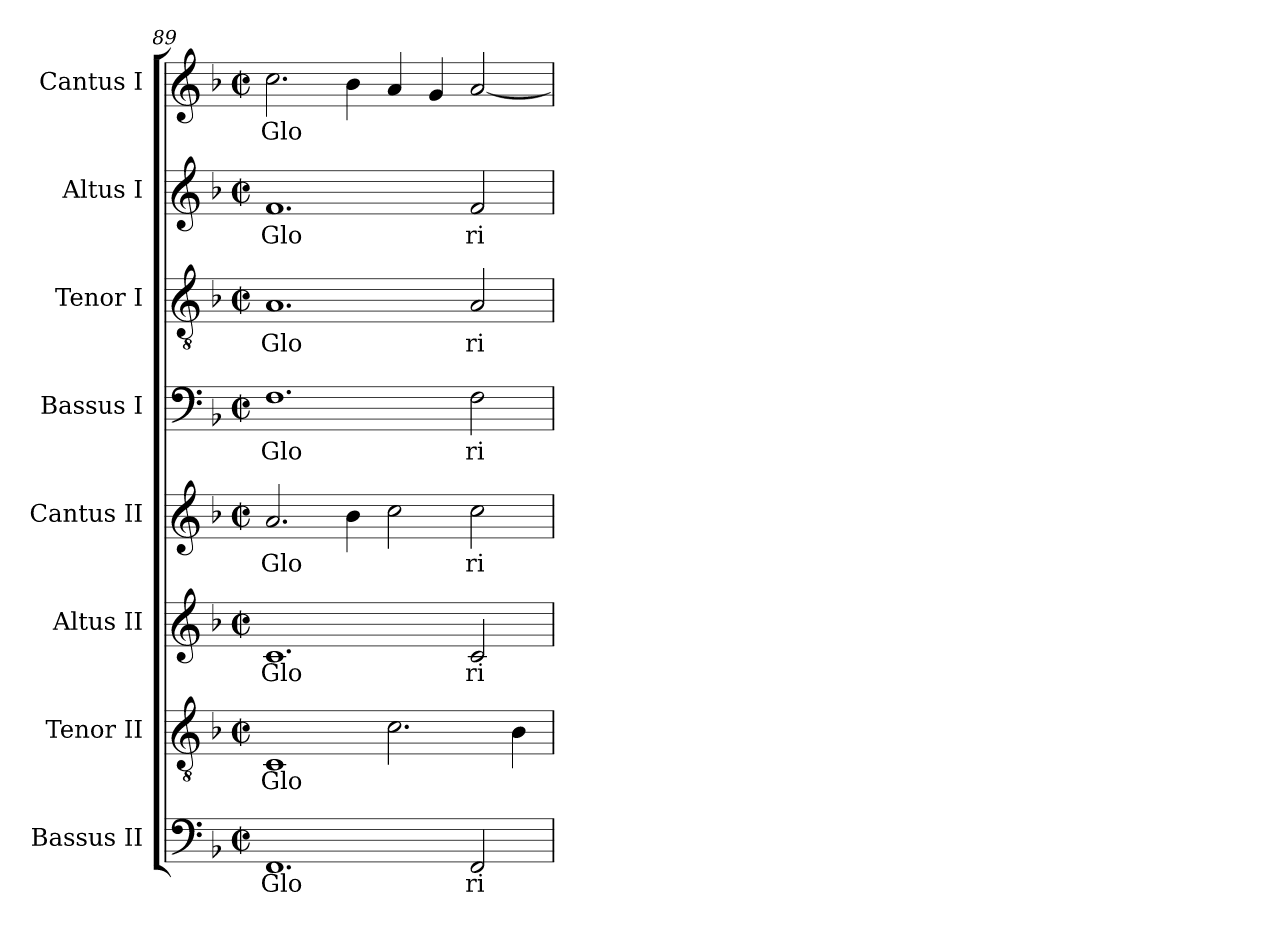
**kern	**text	**kern	**text	**kern	**text	**kern	**text	**kern	**text	**kern	**text	**kern	**text	**kern	**text
*part8	*part8	*part7	*part7	*part6	*part6	*part5	*part5	*part4	*part4	*part3	*part3	*part2	*part2	*part1	*part1
*staff8	*staff8	*staff7	*staff7	*staff6	*staff6	*staff5	*staff5	*staff4	*staff4	*staff3	*staff3	*staff2	*staff2	*staff1	*staff1
*I"Bassus II	*	*I"Tenor II	*	*I"Altus II	*	*I"Cantus II	*	*I"Bassus I	*	*I"Tenor I	*	*I"Altus I	*	*I"Cantus I	*
!!LO:LB:g=z
*clefF4	*	*clefGv2	*	*clefG2	*	*clefG2	*	*clefF4	*	*clefGv2	*	*clefG2	*	*clefG2	*
*k[b-]	*	*k[b-]	*	*k[b-]	*	*k[b-]	*	*k[b-]	*	*k[b-]	*	*k[b-]	*	*k[b-]	*
*F:	*	*F:	*	*F:	*	*F:	*	*F:	*	*F:	*	*F:	*	*F:	*
*M2/2	*	*M2/2	*	*M2/2	*	*M2/2	*	*M2/2	*	*M2/2	*	*M2/2	*	*M2/2	*
*met(c|)	*	*met(c|)	*	*met(c|)	*	*met(c|)	*	*met(c|)	*	*met(c|)	*	*met(c|)	*	*met(c|)	*
=89	=89	=89	=89	=89	=89	=89	=89	=89	=89	=89	=89	=89	=89	=89	=89
!	!LO:LY:b:cj	!	!LO:LY:b:cj	!	!LO:LY:b:cj	!	!LO:LY:b	!	!LO:LY:b:cj	!	!LO:LY:b:cj	!	!LO:LY:b:cj	!	!LO:LY:b
1.FF	Glo	1C	Glo	1.c	Glo	2.a/	Glo	1.F	Glo	1.A	Glo	1.f	Glo	2.cc\	Glo
.	.	.	.	.	.	4b-\	.	.	.	.	.	.	.	4b-\	.
.	.	2.c\	.	.	.	2cc\	.	.	.	.	.	.	.	4a/	.
.	.	.	.	.	.	.	.	.	.	.	.	.	.	4g/	.
!	!LO:LY:b:cj	!	!	!	!LO:LY:b:cj	!	!LO:LY:b:cj	!	!LO:LY:b:cj	!	!LO:LY:b:cj	!	!LO:LY:b:cj	!	!
2FF/	ri	.	.	2c/	ri	2cc\	ri	2F\	ri	2A/	ri	2f/	ri	[<2a/	.
.	.	4B-\	.	.	.	.	.	.	.	.	.	.	.	.	.
=	=	=	=	=	=	=	=	=	=	=	=	=	=	=	=
*-	*-	*-	*-	*-	*-	*-	*-	*-	*-	*-	*-	*-	*-	*-	*-
